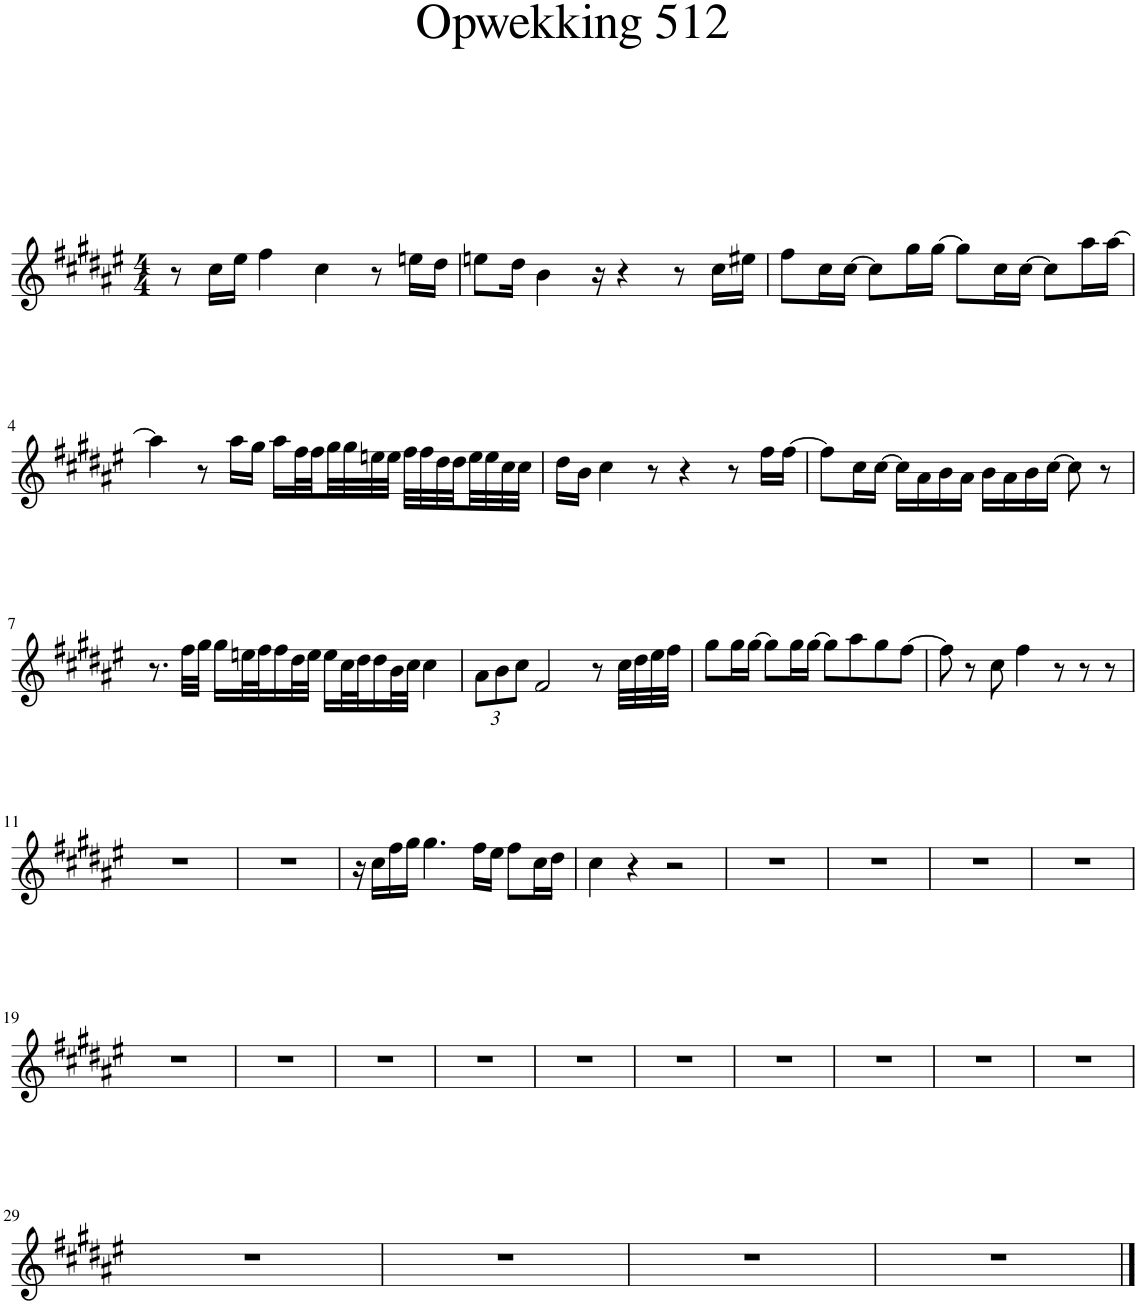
**kern
*part1
*staff1
*I"Trompet in Bb
*clefG2
*Trd1c2
*k[f#c#g#d#a#e#]
*M4/4
=1
8r
16cc#\LL
16ee#\JJ
4ff#\
4cc#\
8r
16een\LL
16dd#\JJ
=2
8een\L
16dd#\Jk
4b\
16r
4r
8r
16cc#\LL
16ee#X\JJ
=3
8ff#\L
16cc#\L
[16cc#\JJ
8cc#\L]
16gg#\L
[16gg#\JJ
8gg#\L]
16cc#\L
[16cc#\JJ
8cc#\L]
16aa#\L
[16aa#\JJ
!!LO:LB:g=z
=4
4aa#\]
8r
16aa#\LL
16gg#\JJ
16aa#\LL
32ff#\L
32ff#\
32gg#\
32gg#\
32een\
32ee\JJJ
32ff#\LLL
32ff#\
32dd#\
32dd#\
32ee\
32ee\
32cc#\
32cc#\JJJ
=5
16dd#\LL
16b\JJ
4cc#\
8r
4r
8r
16ff#\LL
[16ff#\JJ
=6
8ff#\L]
16cc#\L
[16cc#\JJ
16cc#\LL]
16a#\
16b\
16a#\JJ
16b\LL
16a#\
16b\
[16cc#\JJ
8cc#\]
8r
!!LO:LB:g=z
=7
8.r
32ff#\LLL
32gg#\JJJ
16gg#\LL
32een\L
32ff#\J
16ff#\
32dd#\L
32ee\JJJ
16ee\LL
32cc#\L
32dd#\J
16dd#\
32b\L
32cc#\JJJ
4cc#\
=8
*Xbrackettup
12a#\L
12b\
12cc#\J
2f#/
8r
32cc#\LLL
32dd#\
32ee#\
32ff#\JJJ
=9
8gg#\L
16gg#\L
[16gg#\JJ
8gg#\L]
16gg#\L
[16gg#\JJ
8gg#\L]
8aa#\
8gg#\
[8ff#\J
=10
8ff#\]
8r
8cc#\
4ff#\
8r
8r
8r
!!LO:LB:g=z
=11
1r
=12
1r
=13
16r
16cc#\LL
16ff#\
16gg#\JJ
4.gg#\
16ff#\LL
16ee#\JJ
8ff#\L
16cc#\L
16dd#\JJ
=14
4cc#\
4r
2r
=15
1r
=16
1r
=17
1r
=18
1r
!!LO:LB:g=z
=19
1r
=20
1r
=21
1r
=22
1r
=23
1r
=24
1r
=25
1r
=26
1r
=27
1r
=28
1r
!!LO:LB:g=z
=29
1r
=30
1r
=31
1r
=32
1r
==
*-
